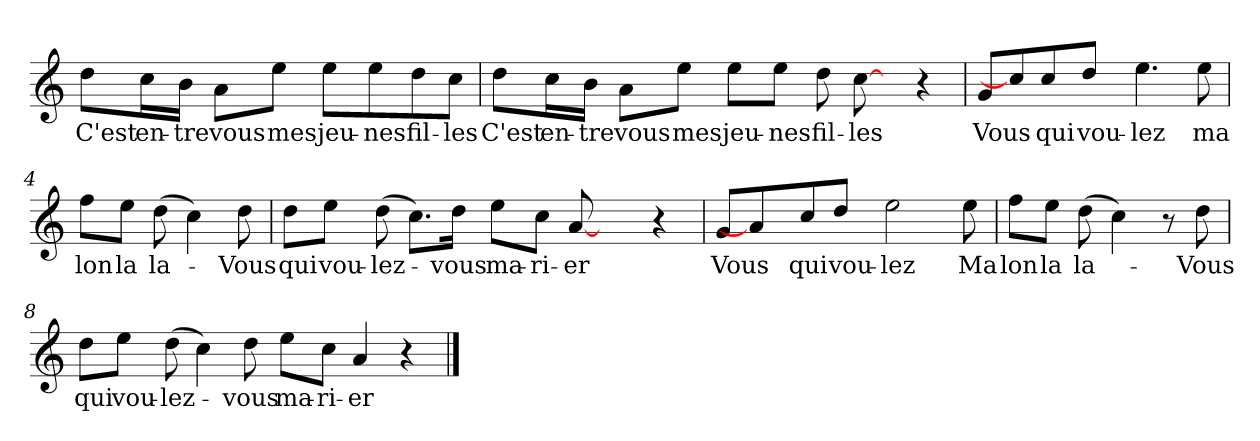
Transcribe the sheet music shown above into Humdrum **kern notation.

**kern	**text
*part1	*part1
*staff1	*staff1
*clefG2	*
*k[]	*
*C:	*
=1	=1
!	!LO:LY:b
8dd\L	C'est
!	!LO:LY:b
16cc\L	en-
!	!LO:LY:b
16b\JJ	-tre
!	!LO:LY:b
8a\L	vous
!	!LO:LY:b
8ee\J	mes
!	!LO:LY:b
8ee\L	jeu-
!	!LO:LY:b
8ee\	-nes
!	!LO:LY:b
8dd\	fil-
!	!LO:LY:b
8cc\J	-les
=2	=2
!	!LO:LY:b
8dd\L	C'est
!	!LO:LY:b
16cc\L	en-
!	!LO:LY:b
16b\JJ	-tre
!	!LO:LY:b
8a\L	vous
!	!LO:LY:b
8ee\J	mes
!	!LO:LY:b
8ee\L	jeu-
!	!LO:LY:b
8ee\J	-nes
!	!LO:LY:b
8dd\	fil-
!	!LO:LY:b
[8cc\	-les
8ryy	.
4r	.
!!LO:LB:g=z
=3	=3
!	!LO:LY:b
8g/L	Vous
8cc\]	.
!	!LO:LY:b
8cc/	qui
!	!LO:LY:b
8dd/J	vou-
!	!LO:LY:b
4.ee\	-lez
!	!LO:LY:b
8ee\	ma
=4	=4
!	!LO:LY:b
8ff\L	lon
!	!LO:LY:b
8ee\J	la
!	!LO:LY:b
(>8dd\	la-
4cc\)	.
!	!LO:LY:b
8dd\	-Vous
=5	=5
!	!LO:LY:b
8dd\L	qui
!	!LO:LY:b
8ee\J	vou-
!	!LO:LY:b
(>8dd\	-lez-
8.cc\L)	.
!	!LO:LY:b
16dd\Jk	-vous
!	!LO:LY:b
8ee\L	ma-
!	!LO:LY:b
8cc\J	-ri-
!	!LO:LY:b
[8a/	-er
4ryy	.
4r	.
!!LO:LB:g=z
=6	=6
!	!LO:LY:b
8g/L	Vous
4a/]	.
!	!LO:LY:b
8cc/	qui
!	!LO:LY:b
8dd/J	vou-
!	!LO:LY:b
2ee\	-lez
!	!LO:LY:b
8ee\	Ma
=7	=7
!	!LO:LY:b
8ff\L	lon
!	!LO:LY:b
8ee\J	la
!	!LO:LY:b
(>8dd\	la-
4cc\)	.
8r	.
!	!LO:LY:b
8dd\	-Vous
=8	=8
!	!LO:LY:b
8dd\L	qui
!	!LO:LY:b
8ee\J	vou-
!	!LO:LY:b
(>8dd\	-lez-
4cc\)	.
!	!LO:LY:b
8dd\	-vous
!	!LO:LY:b
8ee\L	ma-
!	!LO:LY:b
8cc\J	-ri-
!	!LO:LY:b
4a/	-er
4r	.
==	==
*-	*-
